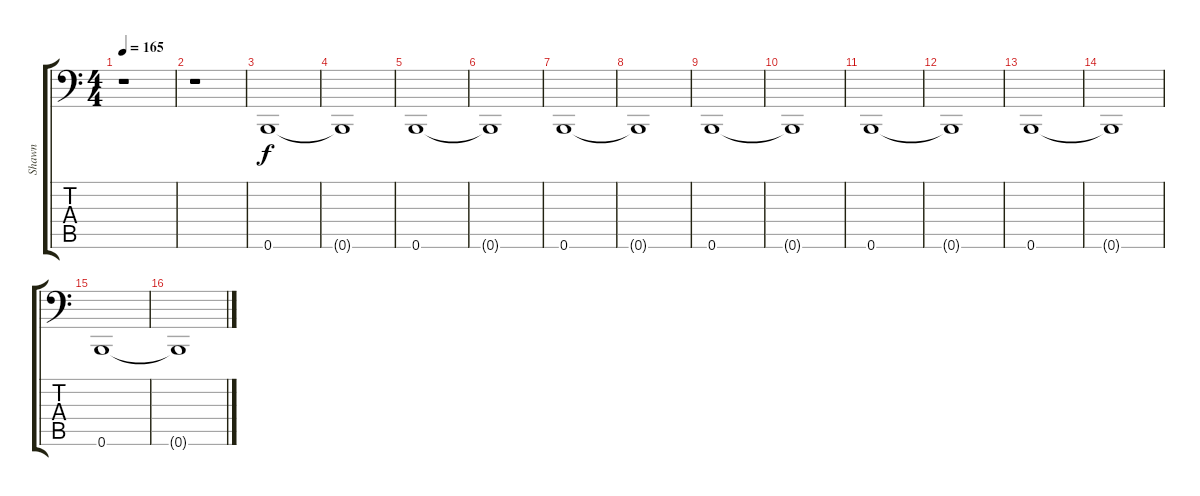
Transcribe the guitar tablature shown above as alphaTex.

\track ("Shawn" "Shawn") {instrument electricbassfinger}
\staff {score tabs}
\tuning (Db3 Ab2 E2 B1 Ab1 B0) {hide}
\ts (4 4)
\tempo 165
\clef f4
\ks c
r.1{dy f instrument electricbassfinger} |
r.1 |
0.6.1 |
0.6{t}.1 |
0.6.1 |
0.6{t}.1 |
0.6.1 |
0.6{t}.1 |
0.6.1 |
0.6{t}.1 |
0.6.1 |
0.6{t}.1 |
0.6.1 |
0.6{t}.1 |
0.6.1 |
0.6{t}.1
